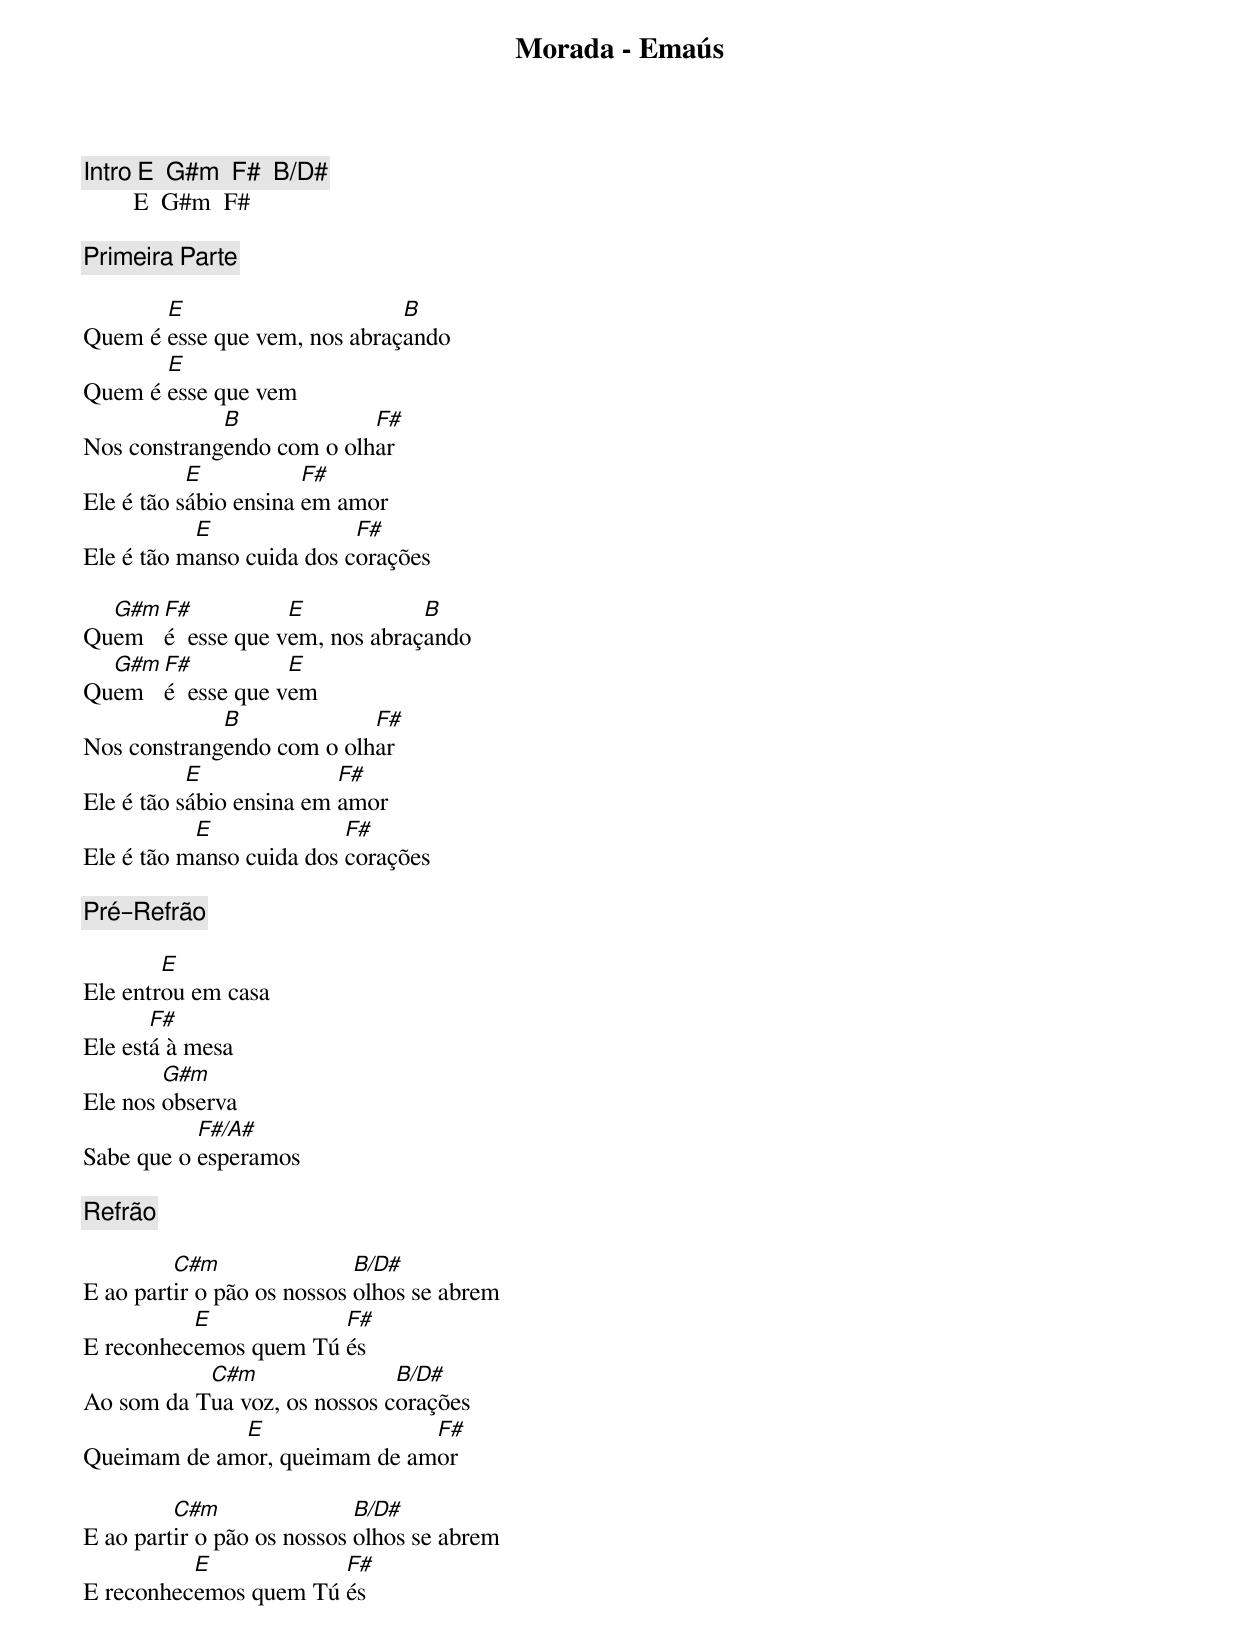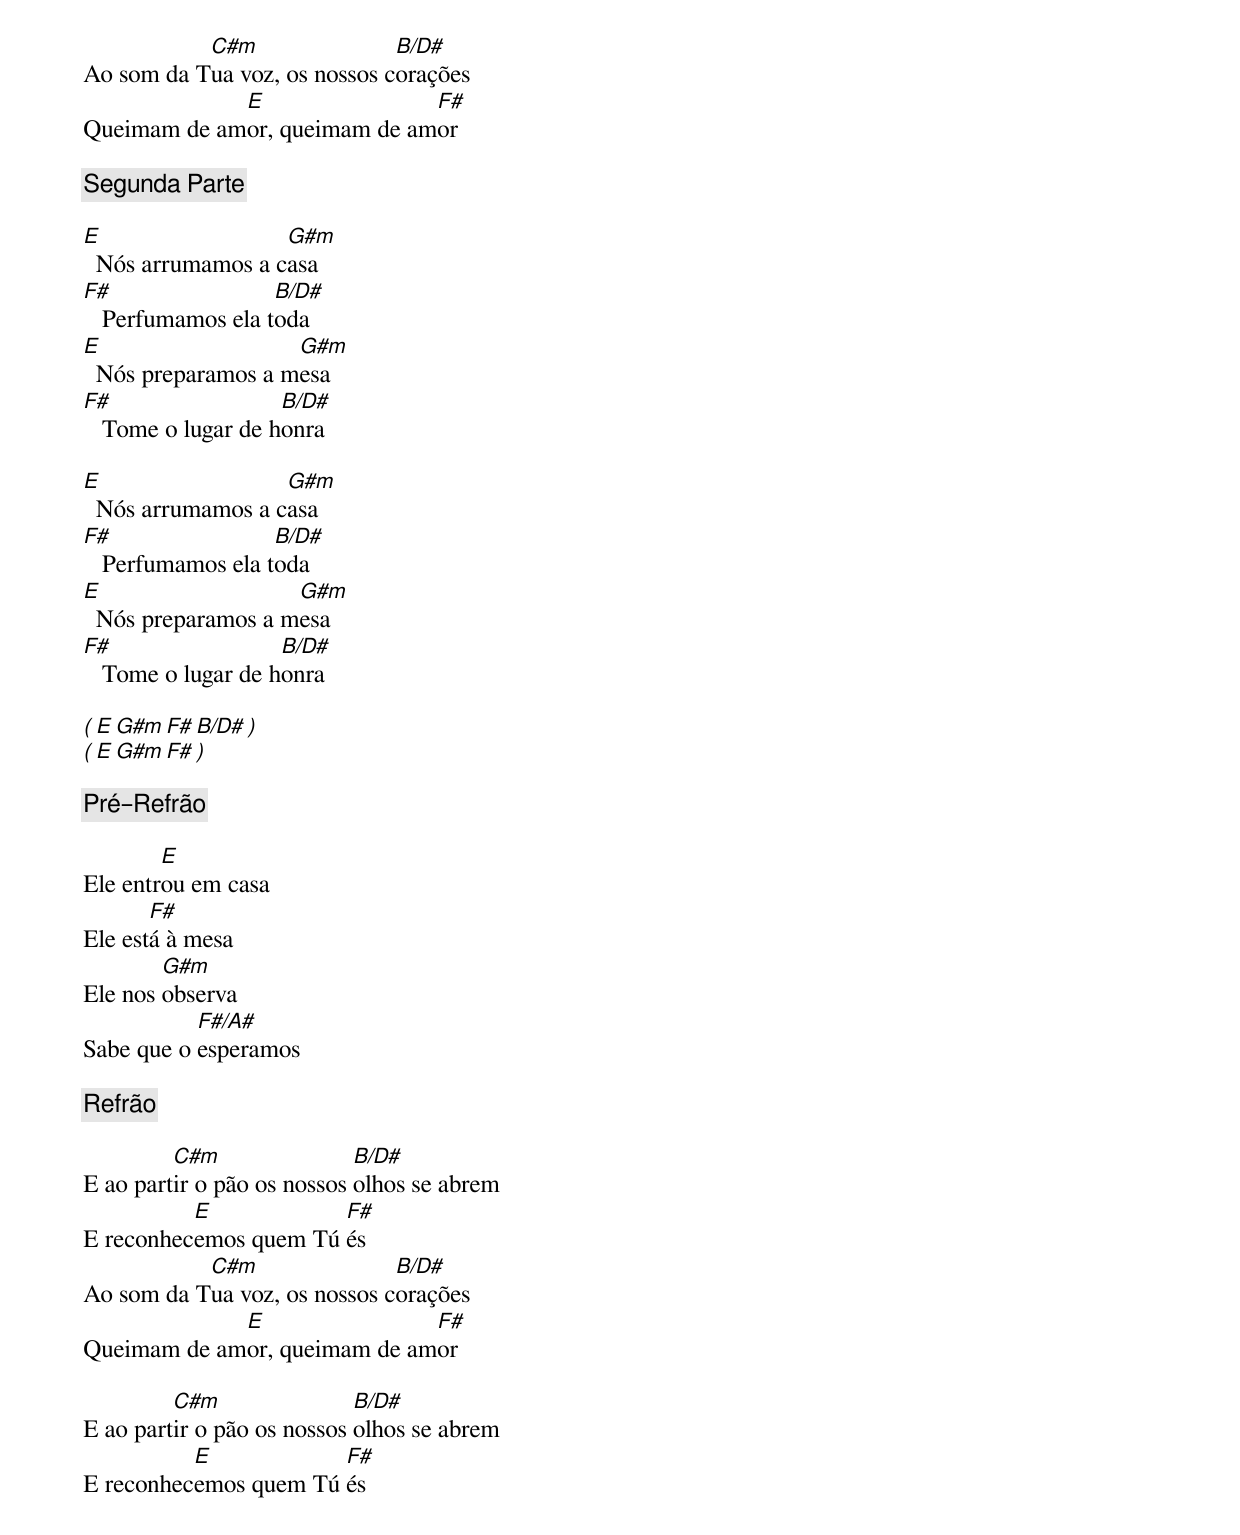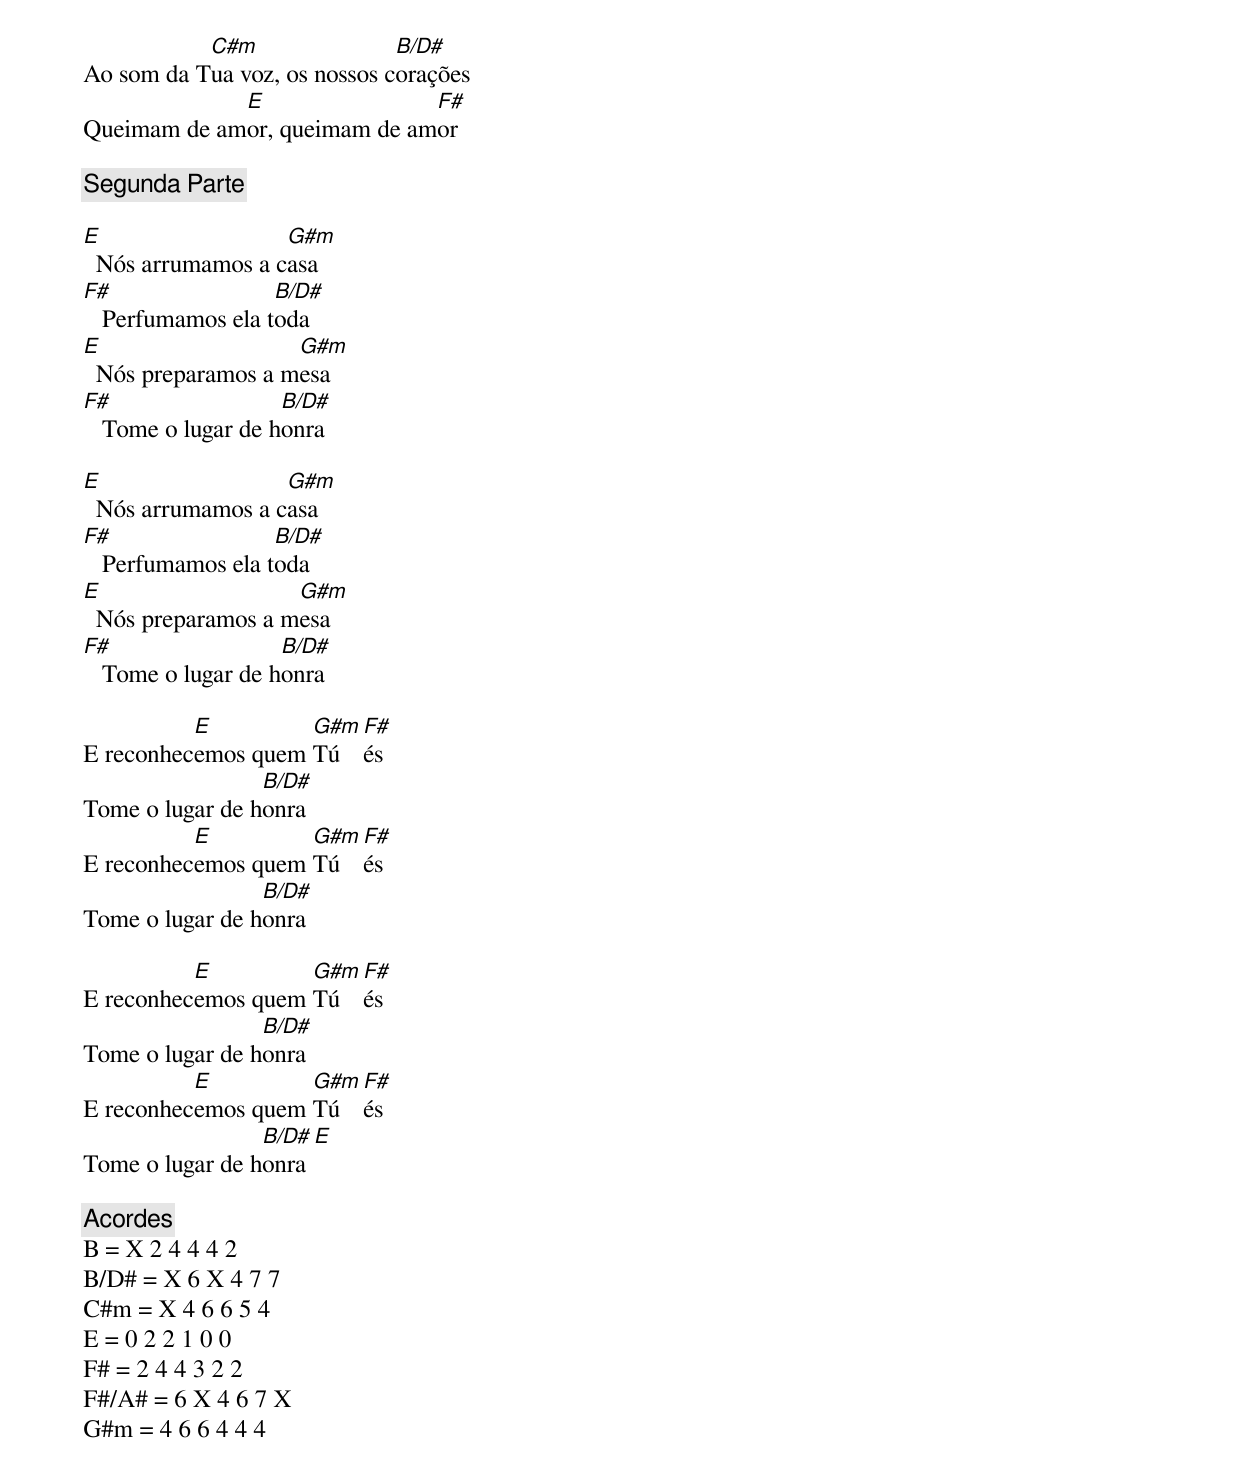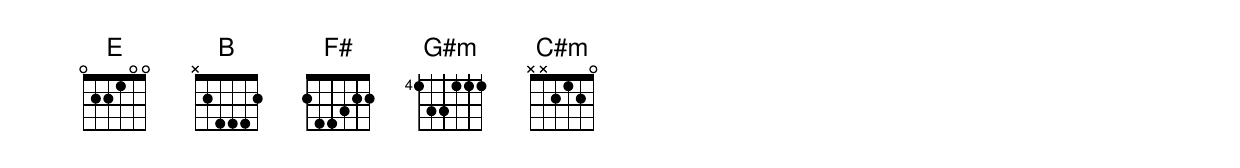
Morada - Emaús

[Intro] E  G#m  F#  B/D#
        E  G#m  F#

[Primeira Parte]

       E                      B
Quem é esse que vem, nos abraçando
       E
Quem é esse que vem
             B             F#
Nos constrangendo com o olhar
           E           F#
Ele é tão sábio ensina em amor
           E               F#
Ele é tão manso cuida dos corações

  G#m  F#           E            B
Quem   é  esse que vem, nos abraçando
  G#m  F#           E
Quem   é  esse que vem
             B             F#
Nos constrangendo com o olhar
           E              F#
Ele é tão sábio ensina em amor
           E              F#
Ele é tão manso cuida dos corações

[Pré–Refrão]

        E
Ele entrou em casa
       F#
Ele está à mesa
        G#m
Ele nos observa
           F#/A#
Sabe que o esperamos

[Refrão]

         C#m                B/D#
E ao partir o pão os nossos olhos se abrem
          E            F#
E reconhecemos quem Tú és
           C#m                B/D#
Ao som da Tua voz, os nossos corações
             E                F#
Queimam de amor, queimam de amor

         C#m                B/D#
E ao partir o pão os nossos olhos se abrem
          E            F#
E reconhecemos quem Tú és
           C#m                B/D#
Ao som da Tua voz, os nossos corações
             E                F#
Queimam de amor, queimam de amor

[Segunda Parte]

E                  G#m
  Nós arrumamos a casa
F#                 B/D#
   Perfumamos ela toda
E                   G#m
  Nós preparamos a mesa
F#                  B/D#
   Tome o lugar de honra

E                  G#m
  Nós arrumamos a casa
F#                 B/D#
   Perfumamos ela toda
E                   G#m
  Nós preparamos a mesa
F#                  B/D#
   Tome o lugar de honra

( E  G#m  F#  B/D# )
( E  G#m  F# )

[Pré–Refrão]

        E
Ele entrou em casa
       F#
Ele está à mesa
        G#m
Ele nos observa
           F#/A#
Sabe que o esperamos

[Refrão]

         C#m                B/D#
E ao partir o pão os nossos olhos se abrem
          E            F#
E reconhecemos quem Tú és
           C#m                B/D#
Ao som da Tua voz, os nossos corações
             E                F#
Queimam de amor, queimam de amor

         C#m                B/D#
E ao partir o pão os nossos olhos se abrem
          E            F#
E reconhecemos quem Tú és
           C#m                B/D#
Ao som da Tua voz, os nossos corações
             E                F#
Queimam de amor, queimam de amor

[Segunda Parte]

E                  G#m
  Nós arrumamos a casa
F#                 B/D#
   Perfumamos ela toda
E                   G#m
  Nós preparamos a mesa
F#                  B/D#
   Tome o lugar de honra

E                  G#m
  Nós arrumamos a casa
F#                 B/D#
   Perfumamos ela toda
E                   G#m
  Nós preparamos a mesa
F#                  B/D#
   Tome o lugar de honra

          E         G#m  F#
E reconhecemos quem Tú   és
                 B/D#
Tome o lugar de honra
          E         G#m  F#
E reconhecemos quem Tú   és
                 B/D#
Tome o lugar de honra

          E         G#m  F#
E reconhecemos quem Tú   és
                 B/D#
Tome o lugar de honra
          E         G#m  F#
E reconhecemos quem Tú   és
                 B/D#  E
Tome o lugar de honra

[Acordes]
B = X 2 4 4 4 2
B/D# = X 6 X 4 7 7
C#m = X 4 6 6 5 4
E = 0 2 2 1 0 0
F# = 2 4 4 3 2 2
F#/A# = 6 X 4 6 7 X
G#m = 4 6 6 4 4 4
